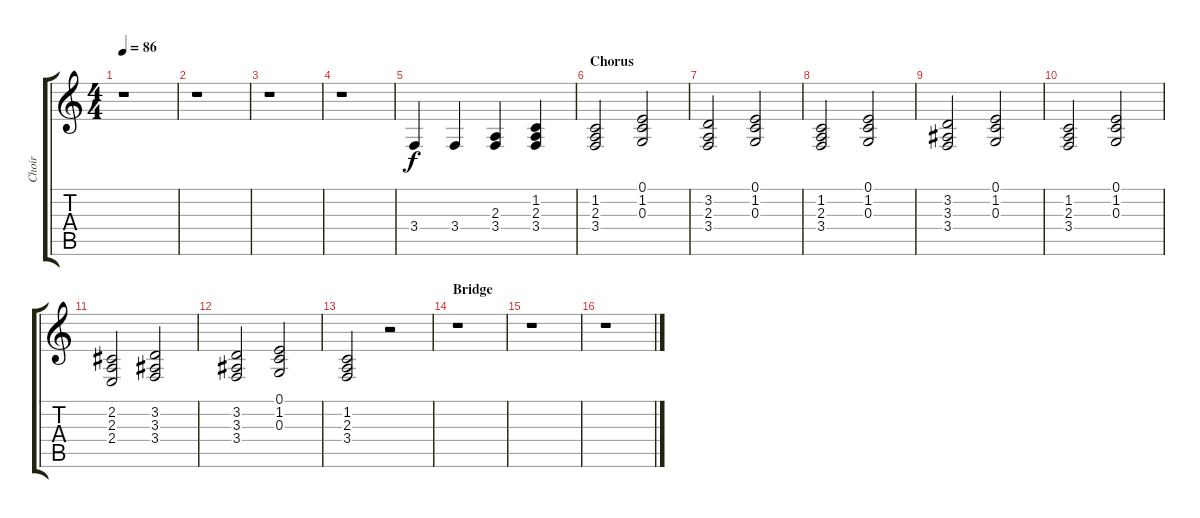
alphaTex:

\track ("Choir" "Choir") {instrument choiraahs}
\staff {score tabs}
\tuning (E4 B3 G3 D3 A2 E2) {hide}
\ts (4 4)
\tempo 86
\clef g2
\ks c
r.1{dy f} |
r.1 |
r.1 |
r.1 |
3.4.4{volume 3} 3.4.4{volume 4} (2.3 3.4).4{volume 5} (1.2 2.3 3.4).4{volume 6} |
\section ("" "Chorus")
(1.2 2.3 3.4).2 (0.1 1.2 0.3).2 |
(3.2 2.3 3.4).2 (0.1 1.2 0.3).2 |
(1.2 2.3 3.4).2 (0.1 1.2 0.3).2 |
(3.2 3.3 3.4).2 (0.1 1.2 0.3).2 |
(1.2 2.3 3.4).2 (0.1 1.2 0.3).2 |
(2.2 2.3 2.4).2 (3.2 3.3 3.4).2 |
(3.2 3.3 3.4).2 (0.1 1.2 0.3).2 |
(1.2 2.3 3.4).2 r.2 |
\section ("" "Bridge")
r.1 |
r.1 |
r.1
